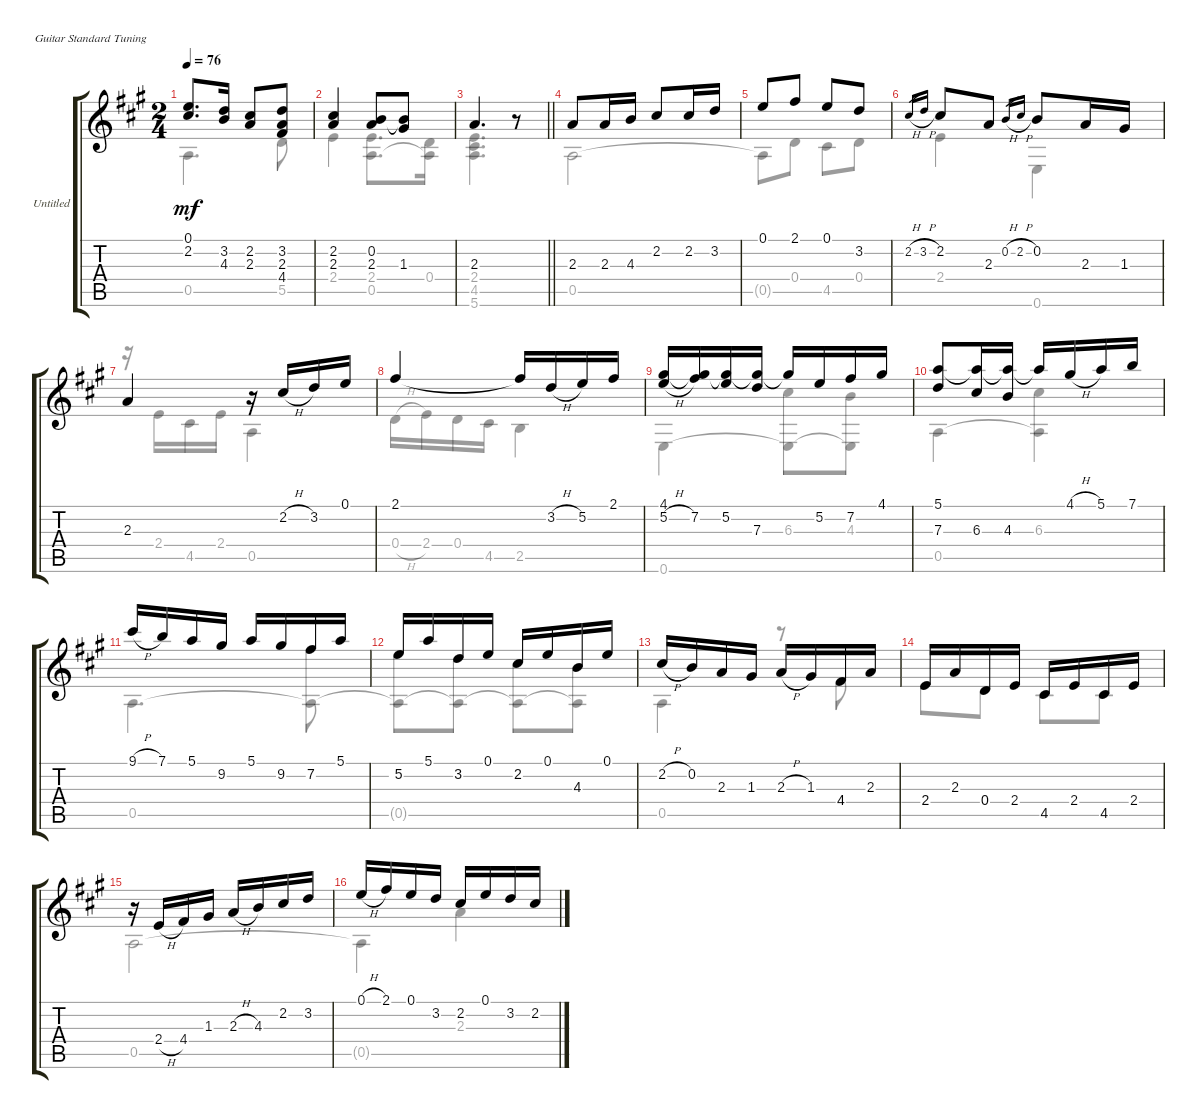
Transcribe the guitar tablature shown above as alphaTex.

\bracketExtendMode groupsimilarinstruments
\firstSystemTrackNameOrientation horizontal
\otherSystemsTrackNameOrientation horizontal
\track ("Untitled" "Untitled") {instrument acousticguitarnylon}
\staff {score tabs}
\tuning (E4 B3 G3 D3 A2 E2)
\voice
\ts (2 4)
\tempo 76
\clef g2
\ks a
(0.1 2.2).8{d dy mf} (3.2 4.3).16 (2.2 2.3).8 (3.2 2.3 4.4).8 |
(2.2 2.3).4 (0.2 2.3).8 (0.2{t} 1.3).8 |
\barLineRight lightlight
2.3.4{d} r.8 |
\section ("" "")
2.3.8 2.3.16 4.3.16 2.2.8 2.2.16 3.2.16 |
0.1.8 2.1.8 0.1.8 3.2.8 |
2.2{h}.16{gr} 3.2{h}.16{gr} 2.2.8 2.3.8 0.2{h}.16{gr} 2.2{h}.16{gr} 0.2.8 2.3.16 1.3.16 |
2.3.4 r.16 2.2{h}.16 3.2.16 0.1.16 |
2.1.4 2.1{t}.16 3.2{h}.16 5.2.16 2.1.16 |
(4.1 5.2{h}).16 (4.1{t} 7.2).16 (4.1{t} 5.2).16 (4.1{t} 7.3).16 4.1{t}.16 5.2.16 7.2.16 4.1.16 |
(5.1 7.3).8 (5.1{t} 6.3).16 (5.1{t} 4.3).16 5.1{t}.16 4.1{h}.16 5.1.16 7.1.16 |
9.1{h}.16 7.1.16 5.1.16 9.2.16 5.1.16 9.2.16 7.2.16 5.1.16 |
5.2.16 5.1.16 3.2.16 0.1.16 2.2.16 0.1.16 4.3.16 0.1.16 |
2.2{h}.16 0.2.16 2.3.16 1.3.16 2.3{h}.16 1.3.16 4.4.16 2.3.16 |
2.4.16 2.3.16 0.4.16 2.4.16 4.5.16 2.4.16 4.5.16 2.4.16 |
r.16 2.4{h}.16 4.4.16 1.3.16 2.3{h}.16 4.3.16 2.2.16 3.2.16 |
0.1{h}.16 2.1.16 0.1.16 3.2.16 2.2.16 0.1.16 3.2.16 2.2.16
\voice
\clef g2
\ottava regular
\simile none
\ks a
0.5.4{d dy mf} 5.5.8 |
2.4.4 (2.4 0.5).8{d} (0.4 0.5{t}).16 |
\barLineRight lightlight
(2.4 4.5 5.6).4{d} r.8 |
0.5.2 |
0.5{t}.8 0.4.8 4.5.8 0.4.8 |
2.4.4 0.6.4 |
r.16 2.4.16 4.5.16 2.4.16 0.5.4 |
0.4{h}.16 2.4.16 0.4.16 4.5.16 2.5.4 |
0.6.4 (6.3 0.6{t}).8 (4.3 0.6{t}).8 |
0.5.4 (6.3 0.5{t}).4 |
0.5.4{d} (7.2 0.5{t}).8 |
(5.2 0.5{t}).8 (3.2 0.5{t}).8 (2.2 0.5{t}).8 (4.3 0.5{t}).8 |
0.5.4 r.8 4.4.8 |
2.4.8 0.4.8 4.5.8 4.5.8 |
0.5.2 |
0.5{t}.4 2.3.4
